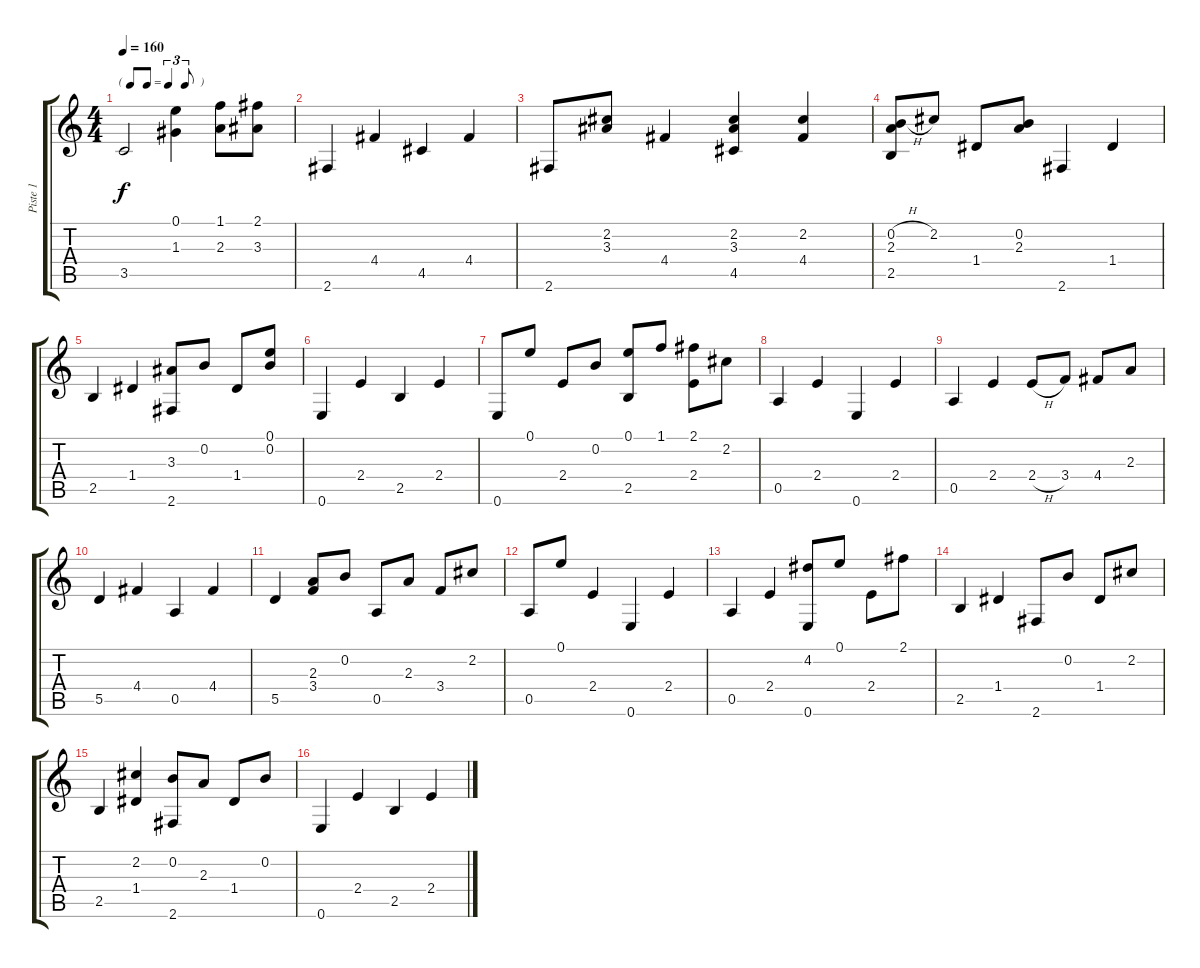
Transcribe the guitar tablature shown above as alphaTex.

\track ("Piste 1" "Piste 1") {instrument acousticguitarnylon}
\staff {score tabs}
\tuning (E4 B3 G3 D3 A2 E2) {hide}
\ts (4 4)
\tf triplet8th
\tempo 160
\clef g2
\ks c
3.5.2{dy f} (0.1 1.3).4 (1.1 2.3).8 (2.1 3.3).8 |
2.6.4 4.4.4 4.5.4 4.4.4 |
2.6.8 (2.2 3.3).8 4.4.4 (2.2 3.3 4.5).4 (2.2 4.4).4 |
(0.2{h} 2.3 2.5).8 2.2.8 1.4.8 (0.2 2.3).8 2.6.4 1.4.4 |
2.5.4 1.4.4 (3.3 2.6).8 0.2.8 1.4.8 (0.1 0.2).8 |
0.6.4 2.4.4 2.5.4 2.4.4 |
0.6.8 0.1.8 2.4.8 0.2.8 (0.1 2.5).8 1.1.8 (2.1 2.4).8 2.2.8 |
0.5.4 2.4.4 0.6.4 2.4.4 |
0.5.4 2.4.4 2.4{h}.8 3.4.8 4.4.8 2.3.8 |
5.5.4 4.4.4 0.5.4 4.4.4 |
5.5.4 (2.3 3.4).8 0.2.8 0.5.8 2.3.8 3.4.8 2.2.8 |
0.5.8 0.1.8 2.4.4 0.6.4 2.4.4 |
0.5.4 2.4.4 (4.2 0.6).8 0.1.8 2.4.8 2.1.8 |
2.5.4 1.4.4 2.6.8 0.2.8 1.4.8 2.2.8 |
2.5.4 (2.2 1.4).4 (0.2 2.6).8 2.3.8 1.4.8 0.2.8 |
0.6.4 2.4.4 2.5.4 2.4.4
